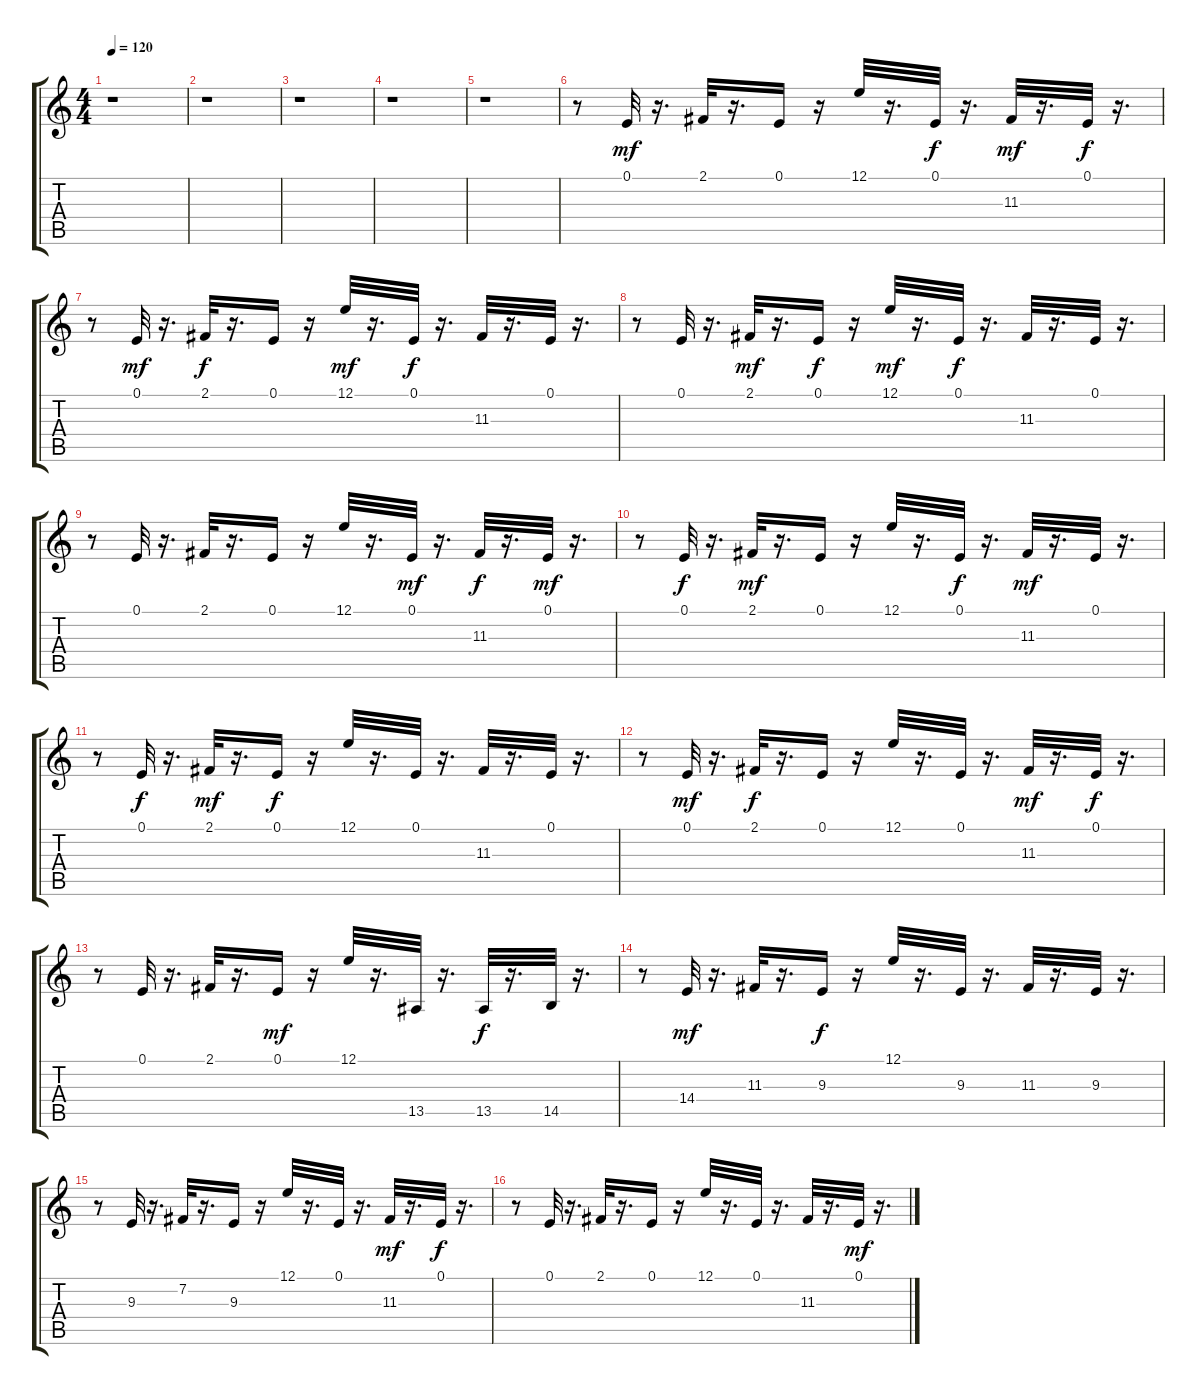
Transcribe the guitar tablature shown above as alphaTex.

\track "" {instrument lead2sawtooth}
\staff {score tabs}
\tuning (E4 B3 G3 D3 A2 E2) {hide}
\ts (4 4)
\tempo 120
\clef g2
\ks c
r.1{dy mf} |
r.1 |
r.1 |
r.1 |
r.1 |
r.8 0.1.32 r.16{d} 2.1.32 r.16{d} 0.1.16 r.16 12.1.32 r.16{d} 0.1.32{dy f} r.16{d} 11.3.32{dy mf} r.16{d} 0.1.32{dy f} r.16{d} |
r.8 0.1.32{dy mf} r.16{d} 2.1.32{dy f} r.16{d} 0.1.16 r.16 12.1.32{dy mf} r.16{d} 0.1.32{dy f} r.16{d} 11.3.32 r.16{d} 0.1.32 r.16{d} |
r.8 0.1.32 r.16{d} 2.1.32{dy mf} r.16{d} 0.1.16{dy f} r.16 12.1.32{dy mf} r.16{d} 0.1.32{dy f} r.16{d} 11.3.32 r.16{d} 0.1.32 r.16{d} |
r.8 0.1.32 r.16{d} 2.1.32 r.16{d} 0.1.16 r.16 12.1.32 r.16{d} 0.1.32{dy mf} r.16{d} 11.3.32{dy f} r.16{d} 0.1.32{dy mf} r.16{d} |
r.8 0.1.32{dy f} r.16{d} 2.1.32{dy mf} r.16{d} 0.1.16 r.16 12.1.32 r.16{d} 0.1.32{dy f} r.16{d} 11.3.32{dy mf} r.16{d} 0.1.32 r.16{d} |
r.8 0.1.32{dy f} r.16{d} 2.1.32{dy mf} r.16{d} 0.1.16{dy f} r.16 12.1.32 r.16{d} 0.1.32 r.16{d} 11.3.32 r.16{d} 0.1.32 r.16{d} |
r.8 0.1.32{dy mf} r.16{d} 2.1.32{dy f} r.16{d} 0.1.16 r.16 12.1.32 r.16{d} 0.1.32 r.16{d} 11.3.32{dy mf} r.16{d} 0.1.32{dy f} r.16{d} |
r.8 0.1.32 r.16{d} 2.1.32 r.16{d} 0.1.16{dy mf} r.16 12.1.32 r.16{d} 13.5.32 r.16{d} 13.5.32{dy f} r.16{d} 14.5.32 r.16{d} |
r.8 14.4.32{dy mf} r.16{d} 11.3.32 r.16{d} 9.3.16{dy f} r.16 12.1.32 r.16{d} 9.3.32 r.16{d} 11.3.32 r.16{d} 9.3.32 r.16{d} |
r.8 9.3.32 r.16{d} 7.2.32 r.16{d} 9.3.16 r.16 12.1.32 r.16{d} 0.1.32 r.16{d} 11.3.32{dy mf} r.16{d} 0.1.32{dy f} r.16{d} |
r.8 0.1.32 r.16{d} 2.1.32 r.16{d} 0.1.16 r.16 12.1.32 r.16{d} 0.1.32 r.16{d} 11.3.32 r.16{d} 0.1.32{dy mf} r.16{d}
